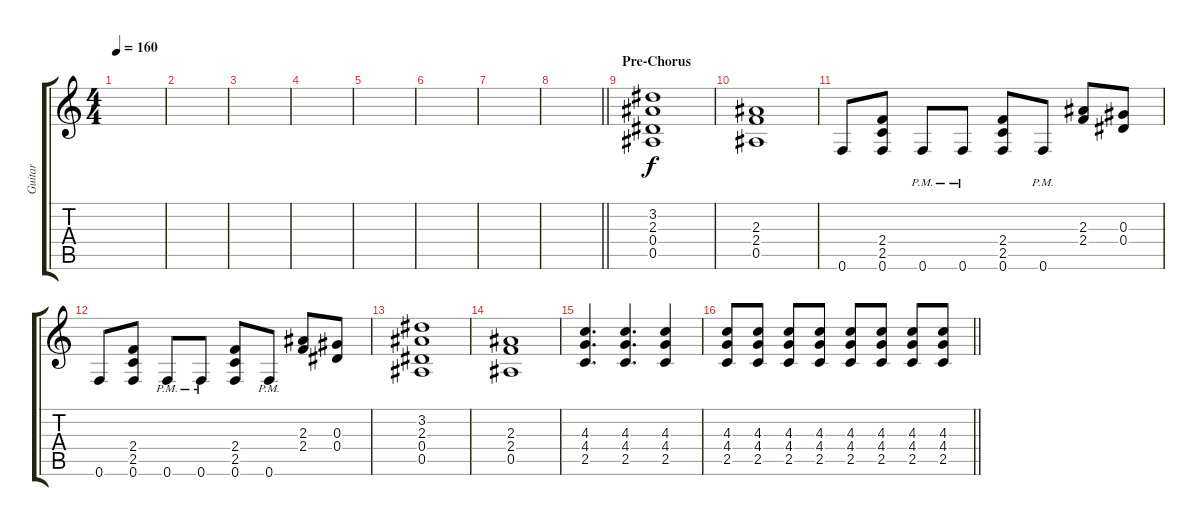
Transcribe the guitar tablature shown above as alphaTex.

\track ("Guitar" "Guitar") {instrument distortionguitar}
\staff {score tabs}
\tuning (F4 C4 Ab3 Eb3 Bb2 F2) {hide}
\ts (4 4)
\tempo 160
\clef g2
\ks c
|
|
|
|
|
|
|
\barLineRight lightlight
|
\section ("" "Pre-Chorus")
(3.2 2.3 0.4 0.5).1 |
(2.3 2.4 0.5).1 |
0.6.8 (2.4 2.5 0.6).8 0.6{pm}.8 0.6{pm}.8 (2.4 2.5 0.6).8 0.6{pm}.8 (2.3 2.4).8 (0.3 0.4).8 |
0.6.8 (2.4 2.5 0.6).8 0.6{pm}.8 0.6{pm}.8 (2.4 2.5 0.6).8 0.6{pm}.8 (2.3 2.4).8 (0.3 0.4).8 |
(3.2 2.3 0.4 0.5).1 |
(2.3 2.4 0.5).1 |
(4.3 4.4 2.5).4{d} (4.3 4.4 2.5).4{d} (4.3 4.4 2.5).4 |
\barLineRight lightlight
(4.3 4.4 2.5).8 (4.3 4.4 2.5).8 (4.3 4.4 2.5).8 (4.3 4.4 2.5).8 (4.3 4.4 2.5).8 (4.3 4.4 2.5).8 (4.3 4.4 2.5).8 (4.3 4.4 2.5).8
